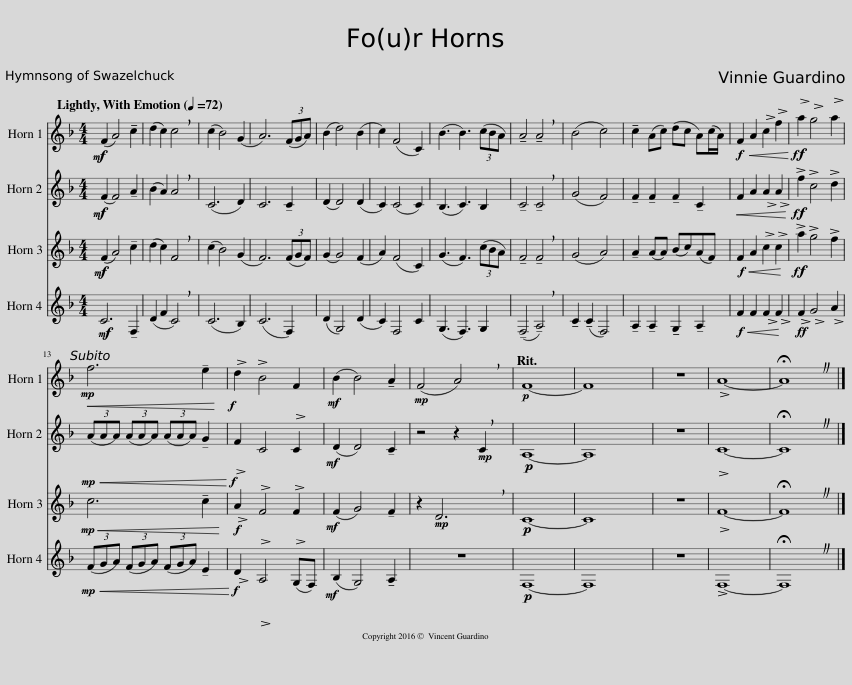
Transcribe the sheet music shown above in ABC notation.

X:1
%%score ( 1 2 ) 3 4 5
L:1/8
Q:1/4=72
M:4/4
I:linebreak $
K:none
V:1 treble transpose=-7
V:2 treble transpose="-7 "
V:3 treble transpose=-7
V:4 treble transpose=-7
V:5 treble transpose=-7
V:1
[K:F]!mf! (F2 A4) !tenuto!c2 | (d2 c2) !breath!c4 | (c2 B4) (G2 | A6) (3(FGA) | (B2 d4) (B2 | %5
 c2) (F4 C2) | (B3 B3) (3(cB)A | !tenuto!A4 !breath!!tenuto!A4 | (B4 c4) | !tenuto!c2 (Ac) (dc A)(c/A/) | %10
!f! F2!<(! A2 !>!c2 !>!f2!<)! |!ff! !>!a2 !>!g4 !>!a2 |$!mp!!<(! f6 !tenuto!e2!<)! |!f! !>!d2 !>!B4 !>!F2 |!mf! (B2 B4) !tenuto!A2 | %15
!mp! (F4 !breath!A4) |[Q:1/4=72]!p! F8- |[Q:1/4=60] F8[Q:1/4=48] | z8 | !>!A8- | %20
 !fermata!A8 |] %21
V:2
[K:F] x8 | x8 | x8 | x8 | x8 | %5
 x8 | x8 | x8 | x8 | x8 | %10
 x8 | x8 |$ x8 | x8 | x8 | %15
 x8 | x8 | x2 x2 x4 | x8 | x8 | %20
 x8 |] %21
V:3
[K:F]!mf! (F2 F4) !tenuto!A2 | (B2 A2) !breath!A4 | (C6 D2) | C6 !tenuto!C2 | (D2 D4) (D2 | %5
 C2) (C4 C2) | (B,3 C3) B,2 | !tenuto!C4 !breath!!tenuto!C4 | (G4 F4) | !tenuto!F2 !tenuto!F2 !tenuto!F2 !tenuto!C2 | %10
!<(! F2 A2 !>!A2 !>!A2!<)! |!ff! !>!f2 !>!c4 !>!d2 |$!mp! (3(A!<(!A)A (3(AA)A (3(AA)A !tenuto!G2!<)! |!f! !>!F2 !>!C4 !>!C2 |!mf! (D2 D4) !tenuto!C2 | %15
 z4 !breath!z2!mp! C2 |!p! A,8- | A,8 | z8 | !>!C8- | %20
 !fermata!C8 |] %21
V:4
[K:F]!mf! (F2 A4) !tenuto!c2 | (d2 c2) !breath!F4 | (c2 B4) (G2 | F6) (3(FGF) | (G2 G4) (F2 | %5
 A2) (F4 C2) | (G3 F3) (3(cB)A | !tenuto!F4 !breath!!tenuto!F4 | (G4 A4) | !tenuto!A2 (AA) (Bc)(AF) | %10
!f!!<(! F2 A2 !>!c2 !>!c2!<)! |!ff! !>!a2 !>!g4 !>!f2 |$!mp!!<(! c6 !tenuto!c2!<)! |!f! !>!A2 !>!F4 !>!F2 |!mf! (F2 G4) !tenuto!F2 | %15
 z2!mp! !breath!D6 |!p! C8- | C8 | z8 | !>!F8- | %20
 !fermata!F8 |] %21
V:5
[K:F]!mf! C6 !tenuto!F,2 | (D2 F2 !breath!C4) | (C6 B,2) | (C6 F,2) | (D2 G,4) (D2 | %5
 C2) F,4 C2 | (G,3 F,3) G,2 | (!tenuto!F,4 !breath!!tenuto!A,4) | !tenuto!C2 (!tenuto!C2 F,4) | !tenuto!A,2 !tenuto!A,2 !tenuto!G,2 !tenuto!A,2 | %10
!f!!<(! F2 F2 !>!F2 !>!F2!<)! |!ff! !>!F2 !>!G4 !>!A2 |$!mp! (3(F!<(!G)A (3(FG)A (3(FG)A !tenuto!E2!<)! |!f! !>!D2 !>!A,4 (G,F,) |!mf! (B,2 G,4) !tenuto!A,2 | %15
 z8 |!p! F,8- | F,8 | z8 | !>!F,8- | %20
 !fermata!F,8 |] %21
